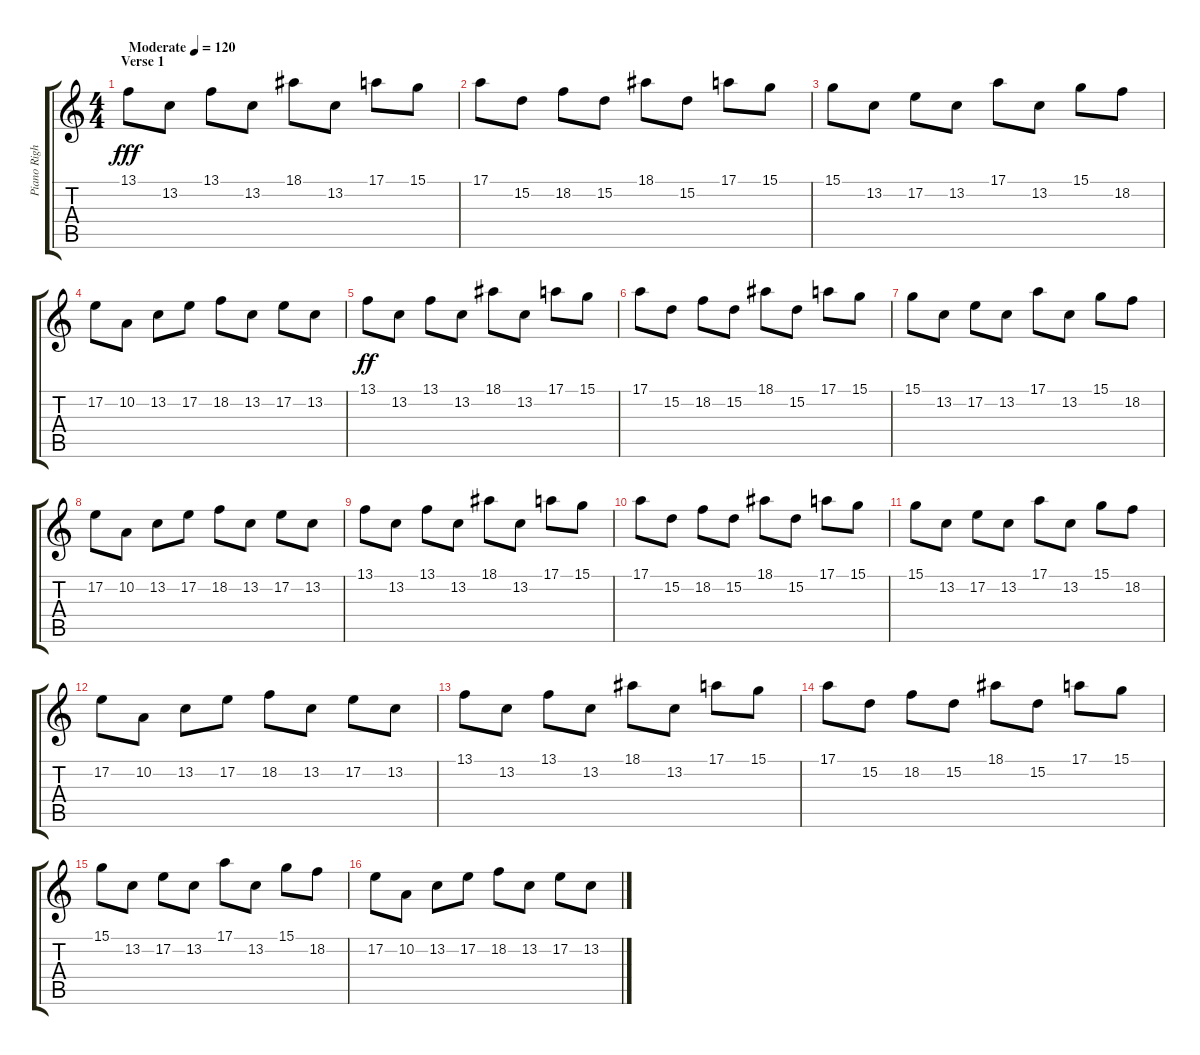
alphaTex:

\track ("Piano Right Hand" "Piano Righ") {instrument brightacousticpiano}
\staff {score tabs}
\tuning (E4 B3 G3 D3 A2 E2) {hide}
\ts (4 4)
\section ("" "Verse 1")
\tempo (120 "Moderate")
\clef g2
\ks c
13.1.8{dy fff instrument brightacousticpiano} 13.2.8 13.1.8 13.2.8 18.1.8 13.2.8 17.1.8 15.1.8 |
17.1.8 15.2.8 18.2.8 15.2.8 18.1.8 15.2.8 17.1.8 15.1.8 |
15.1.8 13.2.8 17.2.8 13.2.8 17.1.8 13.2.8 15.1.8 18.2.8 |
17.2.8 10.2.8 13.2.8 17.2.8 18.2.8 13.2.8 17.2.8 13.2.8 |
13.1.8{dy ff} 13.2.8 13.1.8 13.2.8 18.1.8 13.2.8 17.1.8 15.1.8 |
17.1.8 15.2.8 18.2.8 15.2.8 18.1.8 15.2.8 17.1.8 15.1.8 |
15.1.8 13.2.8 17.2.8 13.2.8 17.1.8 13.2.8 15.1.8 18.2.8 |
17.2.8 10.2.8 13.2.8 17.2.8 18.2.8 13.2.8 17.2.8 13.2.8 |
13.1.8 13.2.8 13.1.8 13.2.8 18.1.8 13.2.8 17.1.8 15.1.8 |
17.1.8 15.2.8 18.2.8 15.2.8 18.1.8 15.2.8 17.1.8 15.1.8 |
15.1.8 13.2.8 17.2.8 13.2.8 17.1.8 13.2.8 15.1.8 18.2.8 |
17.2.8 10.2.8 13.2.8 17.2.8 18.2.8 13.2.8 17.2.8 13.2.8 |
13.1.8 13.2.8 13.1.8 13.2.8 18.1.8 13.2.8 17.1.8 15.1.8 |
17.1.8 15.2.8 18.2.8 15.2.8 18.1.8 15.2.8 17.1.8 15.1.8 |
15.1.8 13.2.8 17.2.8 13.2.8 17.1.8 13.2.8 15.1.8 18.2.8 |
17.2.8 10.2.8 13.2.8 17.2.8 18.2.8 13.2.8 17.2.8 13.2.8
